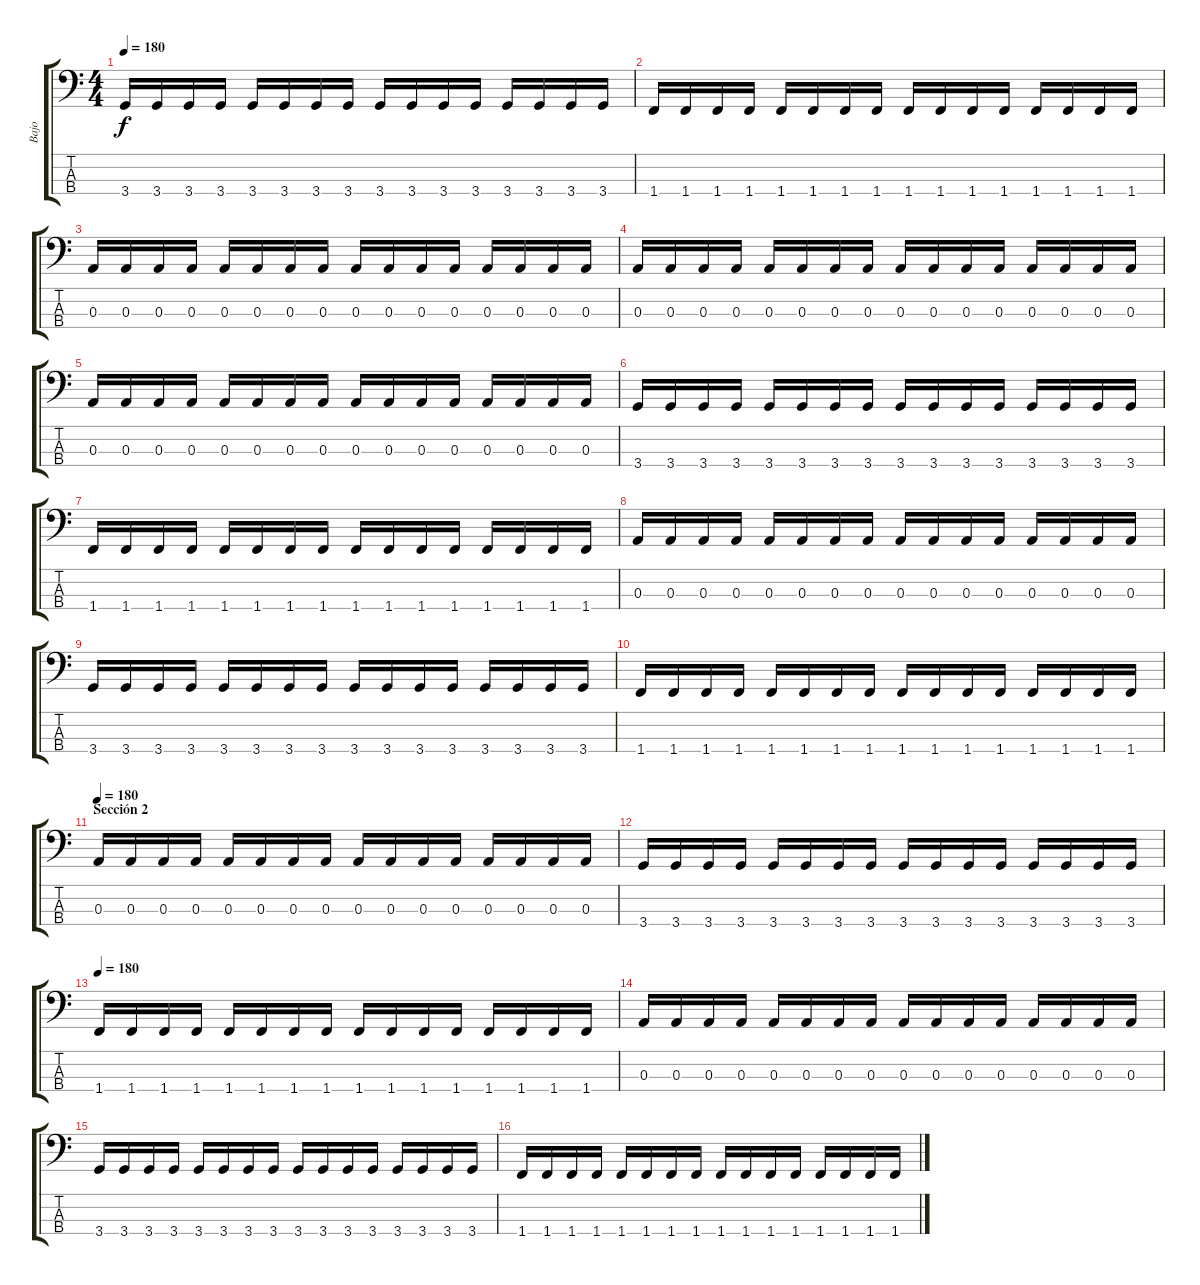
\track ("Bajo" "Bajo") {instrument electricbassfinger}
\staff {score tabs}
\tuning (G2 D2 A1 E1) {hide}
\ts (4 4)
\tempo 180
\clef f4
\ks c
3.4.16{dy f} 3.4.16 3.4.16 3.4.16 3.4.16 3.4.16 3.4.16 3.4.16 3.4.16 3.4.16 3.4.16 3.4.16 3.4.16 3.4.16 3.4.16 3.4.16 |
1.4.16 1.4.16 1.4.16 1.4.16 1.4.16 1.4.16 1.4.16 1.4.16 1.4.16 1.4.16 1.4.16 1.4.16 1.4.16 1.4.16 1.4.16 1.4.16 |
0.3.16 0.3.16 0.3.16 0.3.16 0.3.16 0.3.16 0.3.16 0.3.16 0.3.16 0.3.16 0.3.16 0.3.16 0.3.16 0.3.16 0.3.16 0.3.16 |
0.3.16 0.3.16 0.3.16 0.3.16 0.3.16 0.3.16 0.3.16 0.3.16 0.3.16 0.3.16 0.3.16 0.3.16 0.3.16 0.3.16 0.3.16 0.3.16 |
0.3.16 0.3.16 0.3.16 0.3.16 0.3.16 0.3.16 0.3.16 0.3.16 0.3.16 0.3.16 0.3.16 0.3.16 0.3.16 0.3.16 0.3.16 0.3.16 |
3.4.16 3.4.16 3.4.16 3.4.16 3.4.16 3.4.16 3.4.16 3.4.16 3.4.16 3.4.16 3.4.16 3.4.16 3.4.16 3.4.16 3.4.16 3.4.16 |
1.4.16 1.4.16 1.4.16 1.4.16 1.4.16 1.4.16 1.4.16 1.4.16 1.4.16 1.4.16 1.4.16 1.4.16 1.4.16 1.4.16 1.4.16 1.4.16 |
0.3.16 0.3.16 0.3.16 0.3.16 0.3.16 0.3.16 0.3.16 0.3.16 0.3.16 0.3.16 0.3.16 0.3.16 0.3.16 0.3.16 0.3.16 0.3.16 |
3.4.16 3.4.16 3.4.16 3.4.16 3.4.16 3.4.16 3.4.16 3.4.16 3.4.16 3.4.16 3.4.16 3.4.16 3.4.16 3.4.16 3.4.16 3.4.16 |
1.4.16 1.4.16 1.4.16 1.4.16 1.4.16 1.4.16 1.4.16 1.4.16 1.4.16 1.4.16 1.4.16 1.4.16 1.4.16 1.4.16 1.4.16 1.4.16 |
\section ("" "Sección 2")
\tempo 180
0.3.16 0.3.16 0.3.16 0.3.16 0.3.16 0.3.16 0.3.16 0.3.16 0.3.16 0.3.16 0.3.16 0.3.16 0.3.16 0.3.16 0.3.16 0.3.16 |
3.4.16 3.4.16 3.4.16 3.4.16 3.4.16 3.4.16 3.4.16 3.4.16 3.4.16 3.4.16 3.4.16 3.4.16 3.4.16 3.4.16 3.4.16 3.4.16 |
\tempo 180
1.4.16 1.4.16 1.4.16 1.4.16 1.4.16 1.4.16 1.4.16 1.4.16 1.4.16 1.4.16 1.4.16 1.4.16 1.4.16 1.4.16 1.4.16 1.4.16 |
0.3.16 0.3.16 0.3.16 0.3.16 0.3.16 0.3.16 0.3.16 0.3.16 0.3.16 0.3.16 0.3.16 0.3.16 0.3.16 0.3.16 0.3.16 0.3.16 |
3.4.16 3.4.16 3.4.16 3.4.16 3.4.16 3.4.16 3.4.16 3.4.16 3.4.16 3.4.16 3.4.16 3.4.16 3.4.16 3.4.16 3.4.16 3.4.16 |
1.4.16 1.4.16 1.4.16 1.4.16 1.4.16 1.4.16 1.4.16 1.4.16 1.4.16 1.4.16 1.4.16 1.4.16 1.4.16 1.4.16 1.4.16 1.4.16
